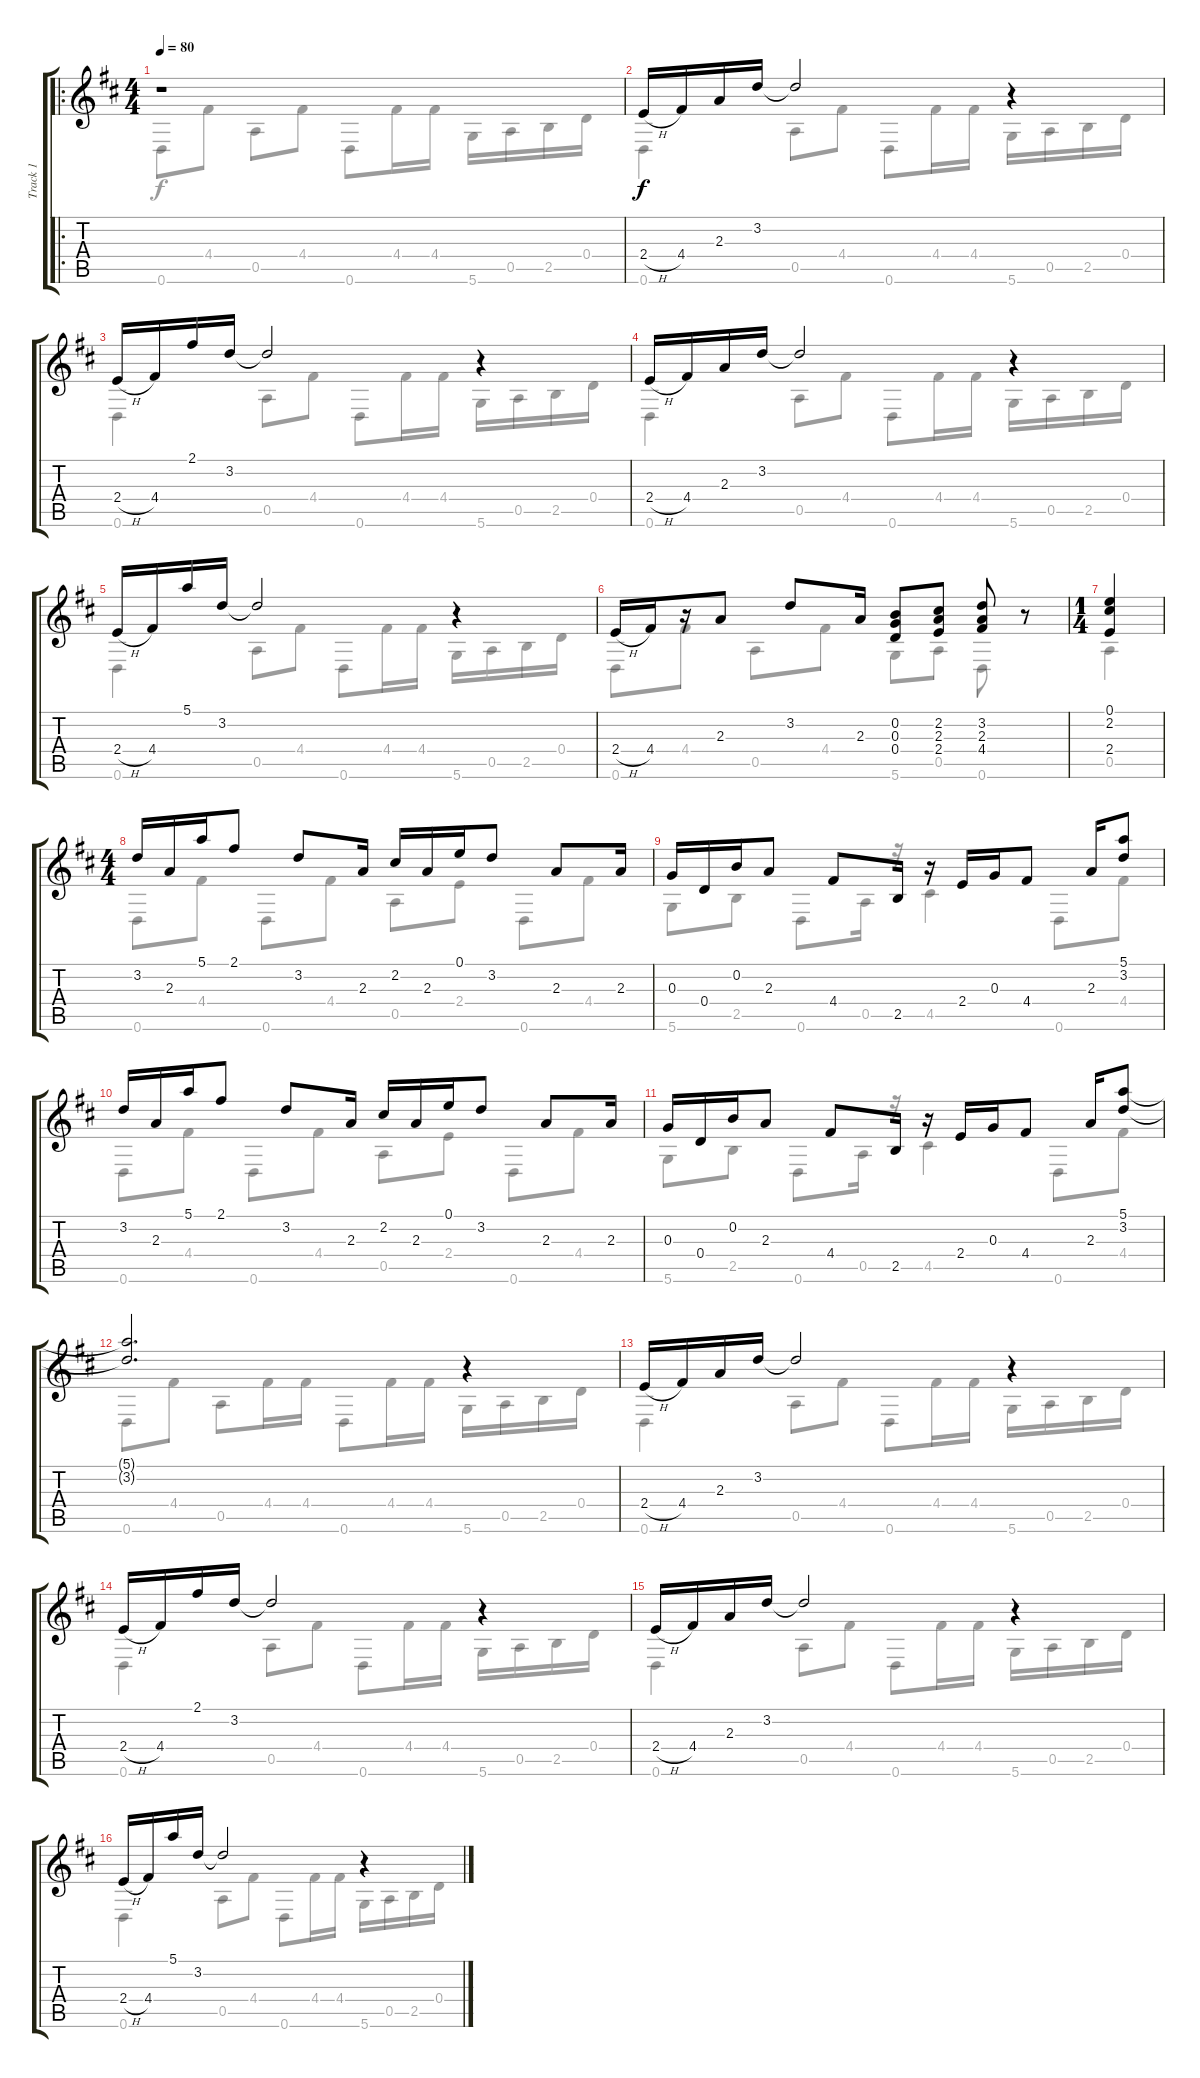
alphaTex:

\track ("Track 1" "Track 1") {instrument acousticguitarsteel}
\staff {score tabs}
\tuning (E4 B3 G3 D3 A2 D2) {hide}
\voice
\ro
\ts (4 4)
\tempo 80
\clef g2
\ks d
r.1{dy f instrument acousticguitarsteel} |
2.4{h}.16 4.4.16 2.3.16 3.2.16 3.2{t}.2 r.4 |
2.4{h}.16 4.4.16 2.1.16 3.2.16 3.2{t}.2 r.4 |
2.4{h}.16 4.4.16 2.3.16 3.2.16 3.2{t}.2 r.4 |
2.4{h}.16 4.4.16 5.1.16 3.2.16 3.2{t}.2 r.4 |
2.4{h}.16 4.4.16 r.16 2.3.8 3.2.8 2.3.16 (0.2 0.3 0.4).8 (2.2 2.3 2.4).8 (3.2 2.3 4.4).8 r.8 |
\ts (1 4)
(0.1 2.2 2.4).4 |
\ts (4 4)
3.2.16 2.3.16 5.1.16 2.1.8 3.2.8 2.3.16 2.2.16 2.3.16 0.1.16 3.2.8 2.3.8 2.3.16 |
0.3.16 0.4.16 0.2.16 2.3.8 4.4.8 2.5.16 r.16 2.4.16 0.3.16 4.4.8 2.3.16 (5.1 3.2).8 |
3.2.16 2.3.16 5.1.16 2.1.8 3.2.8 2.3.16 2.2.16 2.3.16 0.1.16 3.2.8 2.3.8 2.3.16 |
0.3.16 0.4.16 0.2.16 2.3.8 4.4.8 2.5.16 r.16 2.4.16 0.3.16 4.4.8 2.3.16 (5.1 3.2).8 |
(5.1{t} 3.2{t}).2{d} r.4 |
2.4{h}.16 4.4.16 2.3.16 3.2.16 3.2{t}.2 r.4 |
2.4{h}.16 4.4.16 2.1.16 3.2.16 3.2{t}.2 r.4 |
2.4{h}.16 4.4.16 2.3.16 3.2.16 3.2{t}.2 r.4 |
2.4{h}.16 4.4.16 5.1.16 3.2.16 3.2{t}.2 r.4
\voice
\clef g2
\ottava regular
\simile none
\ks d
0.6.8{dy f} 4.4.8 0.5.8 4.4.8 0.6.8 4.4.16 4.4.16 5.6.16 0.5.16 2.5.16 0.4.16 |
0.6.4 0.5.8 4.4.8 0.6.8 4.4.16 4.4.16 5.6.16 0.5.16 2.5.16 0.4.16 |
0.6.4 0.5.8 4.4.8 0.6.8 4.4.16 4.4.16 5.6.16 0.5.16 2.5.16 0.4.16 |
0.6.4 0.5.8 4.4.8 0.6.8 4.4.16 4.4.16 5.6.16 0.5.16 2.5.16 0.4.16 |
0.6.4 0.5.8 4.4.8 0.6.8 4.4.16 4.4.16 5.6.16 0.5.16 2.5.16 0.4.16 |
0.6.8 4.4.8 0.5.8 4.4.8 5.6.8 0.5.8 0.6.8 r.8 |
0.5.4 |
0.6.8 4.4.8 0.6.8 4.4.8 0.5.8 2.4.8 0.6.8 4.4.8 |
5.6.8 2.5.8 0.6.8 0.5.16 r.16 4.5.4 0.6.8 4.4.8 |
0.6.8 4.4.8 0.6.8 4.4.8 0.5.8 2.4.8 0.6.8 4.4.8 |
5.6.8 2.5.8 0.6.8 0.5.16 r.16 4.5.4 0.6.8 4.4.8 |
0.6.8 4.4.8 0.5.8 4.4.16 4.4.16 0.6.8 4.4.16 4.4.16 5.6.16 0.5.16 2.5.16 0.4.16 |
0.6.4 0.5.8 4.4.8 0.6.8 4.4.16 4.4.16 5.6.16 0.5.16 2.5.16 0.4.16 |
0.6.4 0.5.8 4.4.8 0.6.8 4.4.16 4.4.16 5.6.16 0.5.16 2.5.16 0.4.16 |
0.6.4 0.5.8 4.4.8 0.6.8 4.4.16 4.4.16 5.6.16 0.5.16 2.5.16 0.4.16 |
0.6.4 0.5.8 4.4.8 0.6.8 4.4.16 4.4.16 5.6.16 0.5.16 2.5.16 0.4.16
